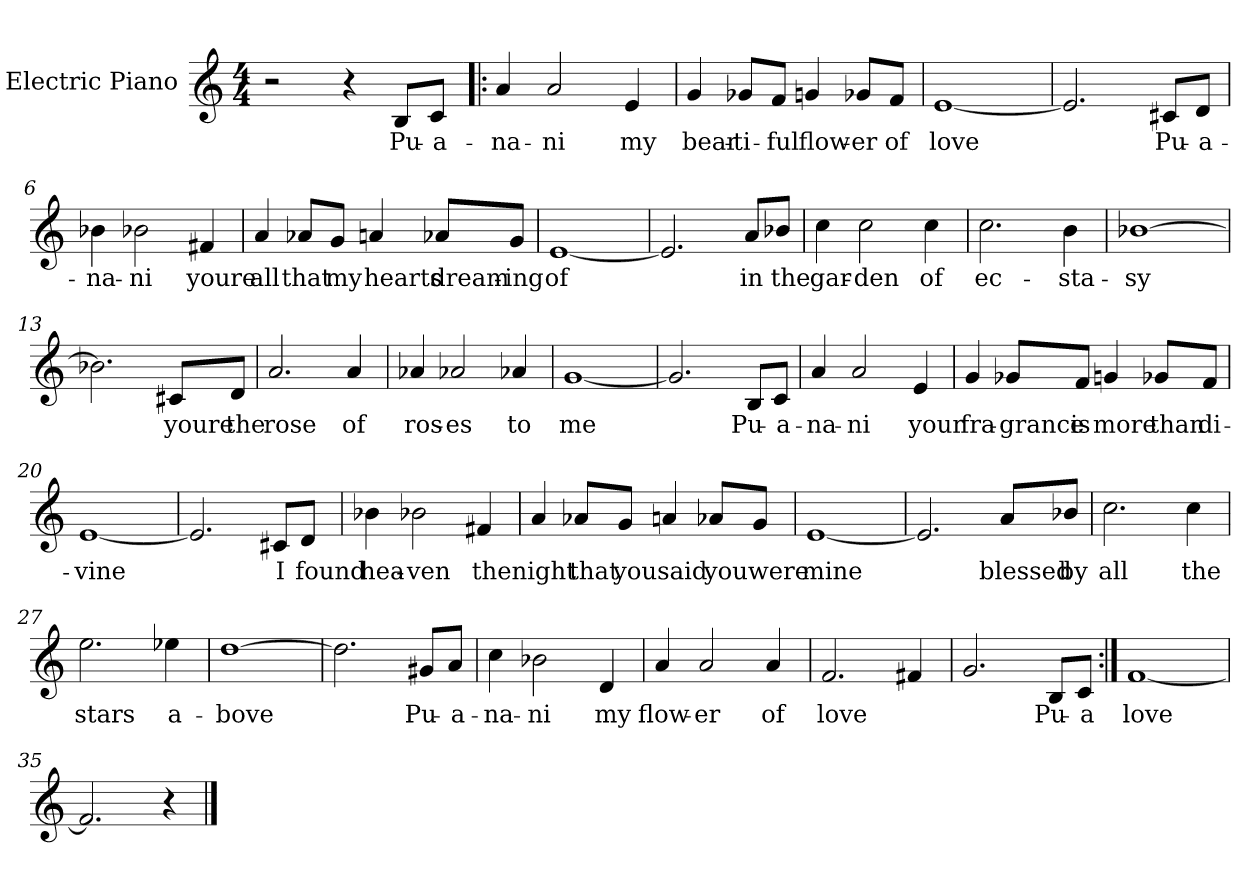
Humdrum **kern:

**kern	**text
*part1	*part1
*staff1	*staff1
*I"Electric Piano	*
*I'E.Pno	*
*clefG2	*
*k[]	*
*C:	*
*M4/4	*
=1	=1
2r	.
4r	.
8B/L	Pu-
8c/J	-a-
=2!|:	=2!|:
4a/	-na-
2a/	-ni
4e/	my
=3	=3
4g/	bear-
8g-X/L	-ti-
8f/J	-ful
4gn/	flow-
8g-X/L	-er
8f/J	of
=4	=4
[1e	love
=5	=5
2.e/]	.
8c#X/L	Pu-
8d/J	-a-
!!LO:LB:g=z
=6	=6
4b-X\	-na-
2b-X\	-ni
4f#X/	youre
=7	=7
4a/	all
8a-X/L	that
8g/J	my
4an/	hearts
8a-X/L	dream-
8g/J	-ing
=8	=8
[1e	of
=9	=9
2.e/]	.
8a/L	in
8b-X/J	the
=10	=10
4cc\	gar-
2cc\	-den
4cc\	of
=11	=11
2.cc\	ec-
4b\	-sta-
!!LO:LB:g=z
=12	=12
[1b-X	-sy
=13	=13
2.b-X\]	.
8c#X/L	youre
8d/J	the
=14	=14
2.a/	rose
4a/	of
=15	=15
4a-X/	ros-
2a-X/	-es
4a-X/	to
=16	=16
[1g	me
=17	=17
2.g/]	.
8B/L	Pu-
8c/J	-a-
=18	=18
4a/	-na-
2a/	-ni
4e/	your
!!LO:LB:g=z
=19	=19
4g/	fra-
8g-X/L	-grance
8f/J	is
4gn/	more
8g-X/L	than
8f/J	di-
=20	=20
[1e	-vine
=21	=21
2.e/]	.
8c#X/L	I
8d/J	found
=22	=22
4b-X\	hea-
2b-X\	-ven
4f#X/	the
!!LO:LB:g=z
=23	=23
4a/	night
8a-X/L	that
8g/J	you
4an/	said
8a-X/L	you
8g/J	were
=24	=24
[1e	mine
=25	=25
2.e/]	.
8a/L	blessed
8b-X/J	by
=26	=26
2.cc\	all
4cc\	the
=27	=27
2.ee\	stars
4ee-X\	a-
=28	=28
[1dd	-bove
!!LO:LB:g=z
=29	=29
2.dd\]	.
8g#X/L	Pu-
8a/J	-a-
=30	=30
4cc\	-na-
2b-X\	-ni
4d/	my
=31	=31
4a/	flow-
2a/	-er
4a/	of
=32	=32
2.f/	love
4f#X/	.
=33	=33
2.g/	.
8B/L	Pu-
8c/J	-a
=34:|!	=34:|!
[1f	love
=35	=35
2.f/]	.
4r	.
==	==
*-	*-
